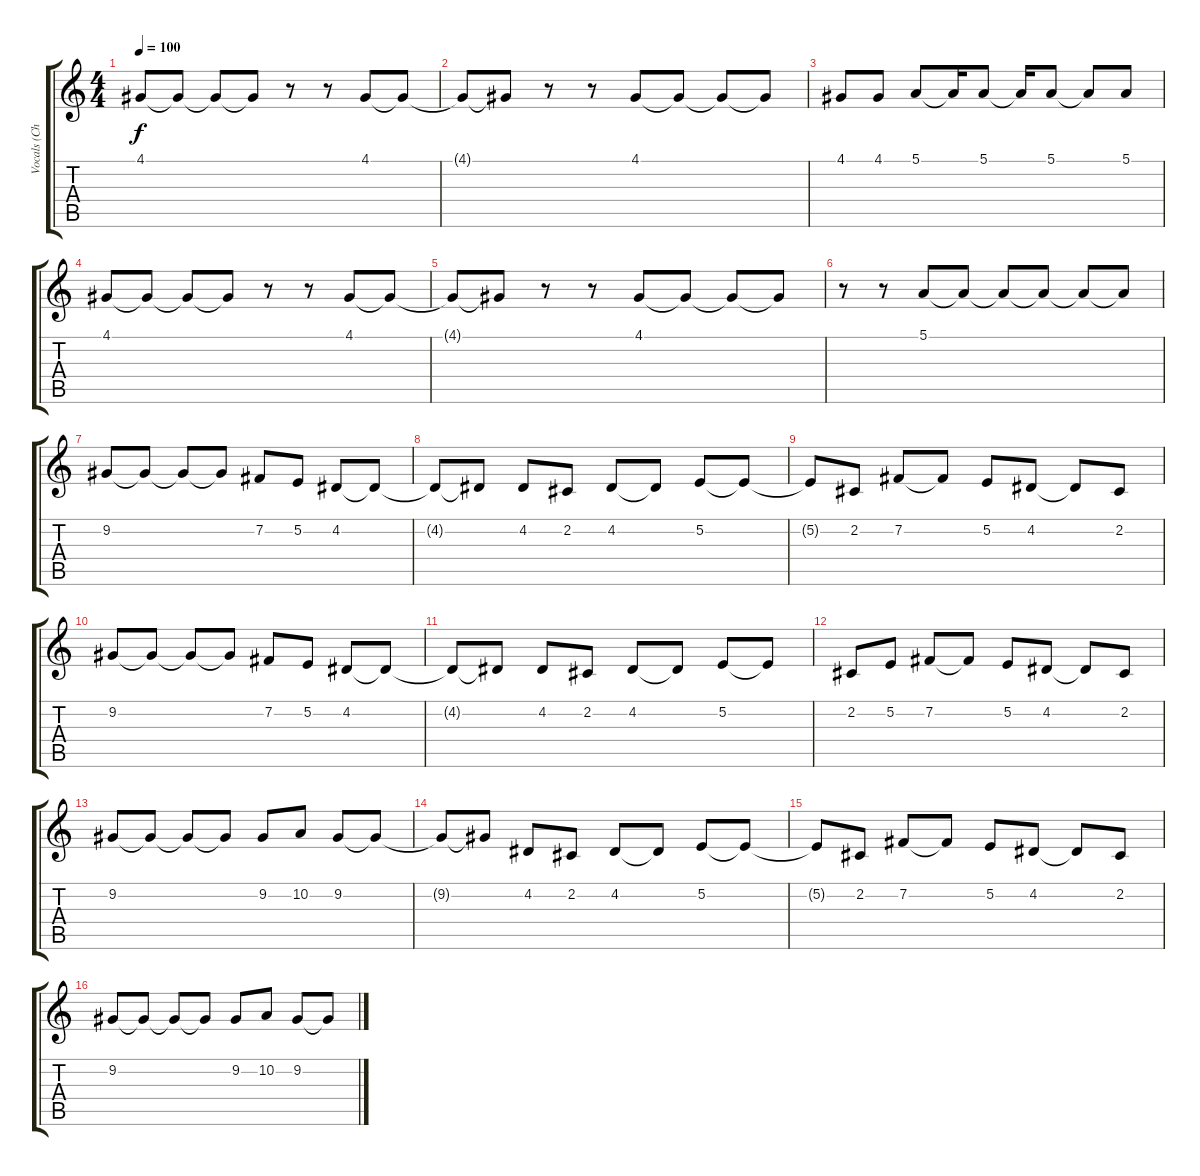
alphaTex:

\track ("Vocals (Chester)" "Vocals (Ch") {instrument oboe}
\staff {score tabs}
\tuning (E4 B3 G3 D3 A2 E2) {hide}
\ts (4 4)
\tempo 100
\clef g2
\ks c
4.1.8{dy f} 4.1{t}.8 4.1{t}.8 4.1{t}.8 r.8 r.8 4.1.8 4.1{t}.8 |
4.1{t}.8 4.1{t}.8 r.8 r.8 4.1.8 4.1{t}.8 4.1{t}.8 4.1{t}.8 |
4.1.8 4.1.8 5.1.8 5.1{t}.16 5.1.8 5.1{t}.16 5.1.8 5.1{t}.8 5.1.8 |
4.1.8 4.1{t}.8 4.1{t}.8 4.1{t}.8 r.8 r.8 4.1.8 4.1{t}.8 |
4.1{t}.8 4.1{t}.8 r.8 r.8 4.1.8 4.1{t}.8 4.1{t}.8 4.1{t}.8 |
r.8 r.8 5.1.8 5.1{t}.8 5.1{t}.8 5.1{t}.8 5.1{t}.8 5.1{t}.8 |
9.2.8{volume 16} 9.2{t}.8 9.2{t}.8 9.2{t}.8 7.2.8 5.2.8 4.2.8 4.2{t}.8 |
4.2{t}.8 4.2{t}.8 4.2.8 2.2.8 4.2.8 4.2{t}.8 5.2.8 5.2{t}.8 |
5.2{t}.8 2.2.8 7.2.8 7.2{t}.8 5.2.8 4.2.8 4.2{t}.8 2.2.8 |
9.2.8{volume 16} 9.2{t}.8 9.2{t}.8 9.2{t}.8 7.2.8 5.2.8 4.2.8 4.2{t}.8 |
4.2{t}.8 4.2{t}.8 4.2.8 2.2.8 4.2.8 4.2{t}.8 5.2.8 5.2{t}.8 |
2.2.8 5.2.8 7.2.8 7.2{t}.8 5.2.8 4.2.8 4.2{t}.8 2.2.8 |
9.2.8{volume 16} 9.2{t}.8 9.2{t}.8 9.2{t}.8 9.2.8 10.2.8 9.2.8 9.2{t}.8 |
9.2{t}.8 9.2{t}.8 4.2.8 2.2.8 4.2.8 4.2{t}.8 5.2.8 5.2{t}.8 |
5.2{t}.8 2.2.8 7.2.8 7.2{t}.8 5.2.8 4.2.8 4.2{t}.8 2.2.8 |
9.2.8{volume 16} 9.2{t}.8 9.2{t}.8 9.2{t}.8 9.2.8 10.2.8 9.2.8 9.2{t}.8
